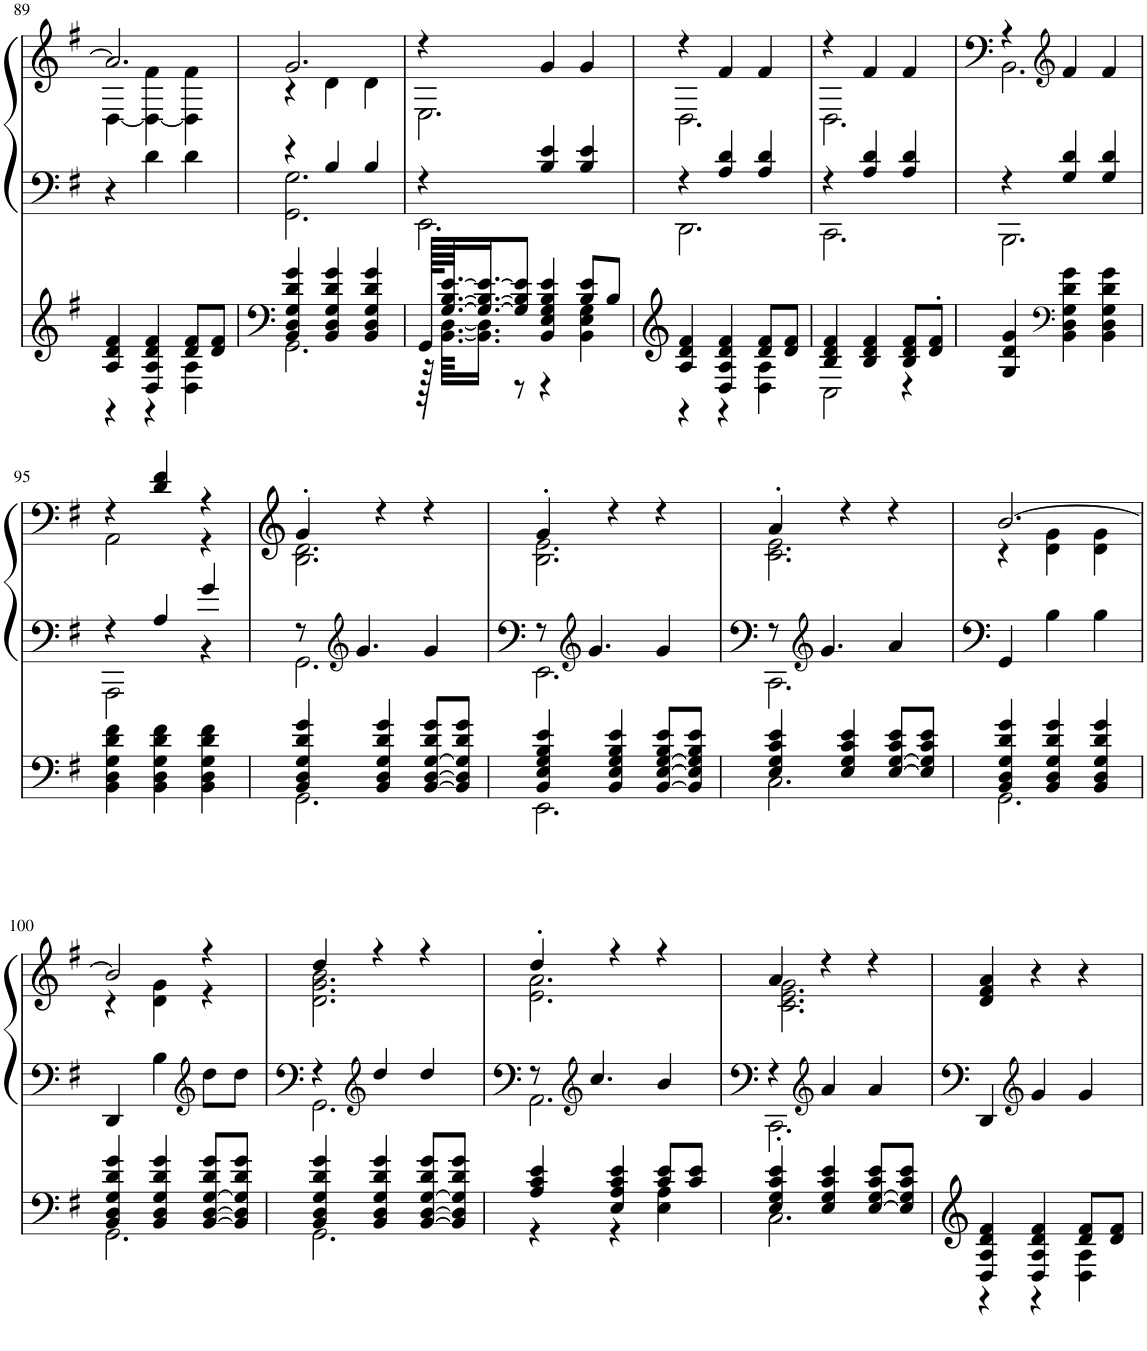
**kern	**kern	**kern
*part2	*part1	*part1
*staff3	*staff2	*staff1
*I"Steel Gtr., Gitarre	*I"Grand Piano, Piano	*
*	*I'Pno	*
!!LO:PB:g=z
*clefG2	*clefG2	*clefG2
*k[f#]	*k[f#]	*k[f#]
*M3/4	*M3/4	*M3/4
=89	=89	=89
*^	*	*^
4A/ 4d/ 4f#/	4r	4r	2.a/]	[4D\
4D/ 4A/ 4d/ 4f#/	4r	4d\	.	4D\_ 4f#\
8d/ 8f#/L	4D\ 4A\	4d\	.	4D\] 4f#\
8d/ 8f#/J	.	.	.	.
=90	=90	=90	=90	=90
*	*	*^	*	*
4BB/ 4D/ 4G/ 4d/ 4g/	2.GG\	4r	2.GG\ 2.G\	2.g/	4r
4BB/ 4D/ 4G/ 4d/ 4g/	.	4B/	.	.	4d\
4BB/ 4D/ 4G/ 4d/ 4g/	.	4B/	.	.	4d\
=91	=91	=91	=91	=91	=91
128GG/KLLLL	128r	4r	2.EE\	4r	2.E\
[64.G/ [64.B/ [64.e/JJ	[64.BB\ [64.D\KKLL	.	.	.	.
16.G/_ 16.B/_ 16.e/_J	16.BB\] 16.D\]JJ	.	.	.	.
8G/] 8B/] 8e/]J	8r	.	.	.	.
4BB/ 4E/ 4G/ 4B/ 4e/	4r	4B/ 4e/	.	4g/	.
8B/ 8e/L	4BB\ 4E\ 4G\	4B/ 4e/	.	4g/	.
8B/J	.	.	.	.	.
=92	=92	=92	=92	=92	=92
4A/ 4d/ 4f#/	4r	4r	2.DD\	4r	2.D\
4D/ 4A/ 4d/ 4f#/	4r	4A/ 4d/	.	4f#/	.
8d/ 8f#/L	4D\ 4A\	4A/ 4d/	.	4f#/	.
8d/ 8f#/J	.	.	.	.	.
=93	=93	=93	=93	=93	=93
4B/ 4d/ 4f#/	2C\	4r	2.CC\	4r	2.D\
4B/ 4d/ 4f#/	.	4A/ 4d/	.	4f#/	.
8B/ 8d/ 8f#/L	4r	4A/ 4d/	.	4f#/	.
8d/' 8f#/'J	.	.	.	.	.
*v	*v	*	*	*	*
=94	=94	=94	=94	=94
4G/ 4d/ 4g/	4r	2.BBB\	4r	2.BB\
*clefF4	*	*	*clefG2	*
4BB\ 4D\ 4G\ 4d\ 4g\	4G/ 4d/	.	4f#/	.
4BB\ 4D\ 4G\ 4d\ 4g\	4G/ 4d/	.	4f#/	.
!!LO:LB:g=z	!!
=95	=95	=95	=95	=95
4BB\ 4D\ 4G\ 4d\ 4f#\	4r	2AAA\	4r	2AA\
4BB\ 4D\ 4G\ 4d\ 4f#\	4A/	.	4d/ 4f#/	.
4BB\ 4D\ 4G\ 4d\ 4f#\	4g/	4r	4r	4r
=96	=96	=96	=96	=96
*^	*	*	*	*
4BB/ 4D/ 4G/ 4d/ 4g/	2.GG\	8r	2.GG\	4g'/	2.B\ 2.d\
*	*	*clefG2	*	*	*
.	.	4.g/	.	.	.
4BB/ 4D/ 4G/ 4d/ 4g/	.	.	.	4r	.
[8BB/ [8D/ [8G/ 8d/ 8g/L	.	4g/	.	4r	.
8BB/] 8D/] 8G/] 8d/ 8g/J	.	.	.	.	.
=97	=97	=97	=97	=97	=97
4BB/ 4E/ 4G/ 4B/ 4e/	2.EE\	8r	2.EE\	4g'/	2.B\ 2.e\
*	*	*clefG2	*	*	*
.	.	4.g/	.	.	.
4BB/ 4E/ 4G/ 4B/ 4e/	.	.	.	4r	.
[8BB/ [8E/ [8G/ 8B/ 8e/L	.	4g/	.	4r	.
8BB/] 8E/] 8G/] 8B/ 8e/J	.	.	.	.	.
=98	=98	=98	=98	=98	=98
4E/ 4G/ 4c/ 4e/	2.C\	8r	2.CC\	4a'/	2.c\ 2.e\
*	*	*clefG2	*	*	*
.	.	4.g/	.	.	.
4E/ 4G/ 4c/ 4e/	.	.	.	4r	.
[8E/ [8G/ 8c/ 8e/L	.	4a/	.	4r	.
8E/] 8G/] 8c/ 8e/J	.	.	.	.	.
*	*	*v	*v	*	*
=99	=99	=99	=99	=99
4BB/ 4D/ 4G/ 4d/ 4g/	2.GG\	4GG/	[2.b/	4r
4BB/ 4D/ 4G/ 4d/ 4g/	.	4B\	.	4d\ 4g\
4BB/ 4D/ 4G/ 4d/ 4g/	.	4B\	.	4d\ 4g\
!!LO:LB:g=z	!!
=100	=100	=100	=100	=100
4BB/ 4D/ 4G/ 4d/ 4g/	2.GG\	4DD/	2b/]	4r
4BB/ 4D/ 4G/ 4d/ 4g/	.	4B\	.	4d\ 4g\
*	*	*clefG2	*	*
[8BB/ [8D/ [8G/ 8d/ 8g/L	.	8dd\L	4r	4r
8BB/] 8D/] 8G/] 8d/ 8g/J	.	8dd\J	.	.
=101	=101	=101	=101	=101
*	*	*^	*	*
4BB/ 4D/ 4G/ 4d/ 4g/	2.GG\	4r	2.GG\	4dd/	2.d\ 2.g\ 2.b\
*	*	*clefG2	*	*	*
4BB/ 4D/ 4G/ 4d/ 4g/	.	4dd/	.	4r	.
[8BB/ [8D/ [8G/ 8d/ 8g/L	.	4dd/	.	4r	.
8BB/] 8D/] 8G/] 8d/ 8g/J	.	.	.	.	.
=102	=102	=102	=102	=102	=102
4A/ 4c/ 4e/	4r	8r	2.AA\	4dd'/	2.e\ 2.a\
*	*	*clefG2	*	*	*
.	.	4.cc/	.	.	.
4E/ 4A/ 4c/ 4e/	4r	.	.	4r	.
8c/ 8e/L	4E\ 4A\	4b/	.	4r	.
8c/ 8e/J	.	.	.	.	.
=103	=103	=103	=103	=103	=103
4E/' 4G/' 4c/' 4e/'	2.C\	4r	2.CC\	4a/	2.c\ 2.e\ 2.g\
*	*	*clefG2	*	*	*
4E/ 4G/ 4c/ 4e/	.	4a/	.	4r	.
[8E/ [8G/ 8c/ 8e/L	.	4a/	.	4r	.
8E/] 8G/] 8c/ 8e/J	.	.	.	.	.
*	*	*v	*v	*	*
*	*	*	*v	*v
=104	=104	=104	=104
4D/ 4A/ 4d/ 4f#/	4r	4DD/	4d/ 4f#/ 4a/
*	*	*clefG2	*
4D/ 4A/ 4d/ 4f#/	4r	4g/	4r
8d/ 8f#/L	4D\ 4A\	4g/	4r
8d/ 8f#/J	.	.	.
*v	*v	*	*
=	=	=
*-	*-	*-
